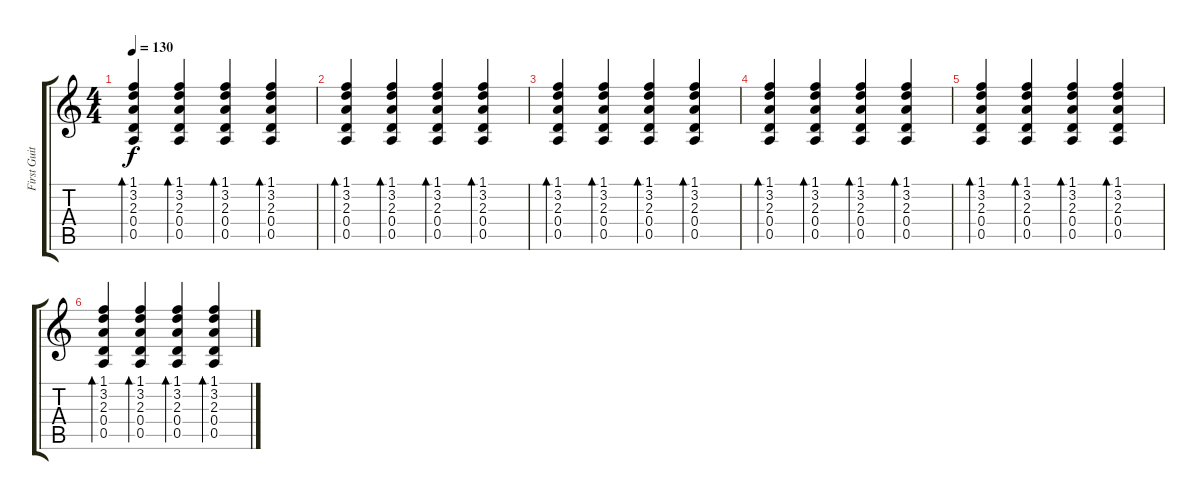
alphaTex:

\track ("First Guitar" "First Guit") {instrument acousticguitarsteel}
\staff {score tabs}
\tuning (E4 B3 G3 D3 A2 E2) {hide}
\ts (4 4)
\tempo 130
\clef g2
\ks c
(1.1 3.2 2.3 0.4 0.5).4{bd 60 dy f} (1.1 3.2 2.3 0.4 0.5).4{bd 60} (1.1 3.2 2.3 0.4 0.5).4{bd 60} (1.1 3.2 2.3 0.4 0.5).4{bd 60} |
(1.1 3.2 2.3 0.4 0.5).4{bd 60} (1.1 3.2 2.3 0.4 0.5).4{bd 60} (1.1 3.2 2.3 0.4 0.5).4{bd 60} (1.1 3.2 2.3 0.4 0.5).4{bd 60} |
(1.1 3.2 2.3 0.4 0.5).4{bd 60} (1.1 3.2 2.3 0.4 0.5).4{bd 60} (1.1 3.2 2.3 0.4 0.5).4{bd 60} (1.1 3.2 2.3 0.4 0.5).4{bd 60} |
(1.1 3.2 2.3 0.4 0.5).4{bd 60} (1.1 3.2 2.3 0.4 0.5).4{bd 60} (1.1 3.2 2.3 0.4 0.5).4{bd 60} (1.1 3.2 2.3 0.4 0.5).4{bd 60} |
(1.1 3.2 2.3 0.4 0.5).4{bd 60} (1.1 3.2 2.3 0.4 0.5).4{bd 60} (1.1 3.2 2.3 0.4 0.5).4{bd 60} (1.1 3.2 2.3 0.4 0.5).4{bd 60} |
(1.1 3.2 2.3 0.4 0.5).4{bd 60} (1.1 3.2 2.3 0.4 0.5).4{bd 60} (1.1 3.2 2.3 0.4 0.5).4{bd 60} (1.1 3.2 2.3 0.4 0.5).4{bd 60}
